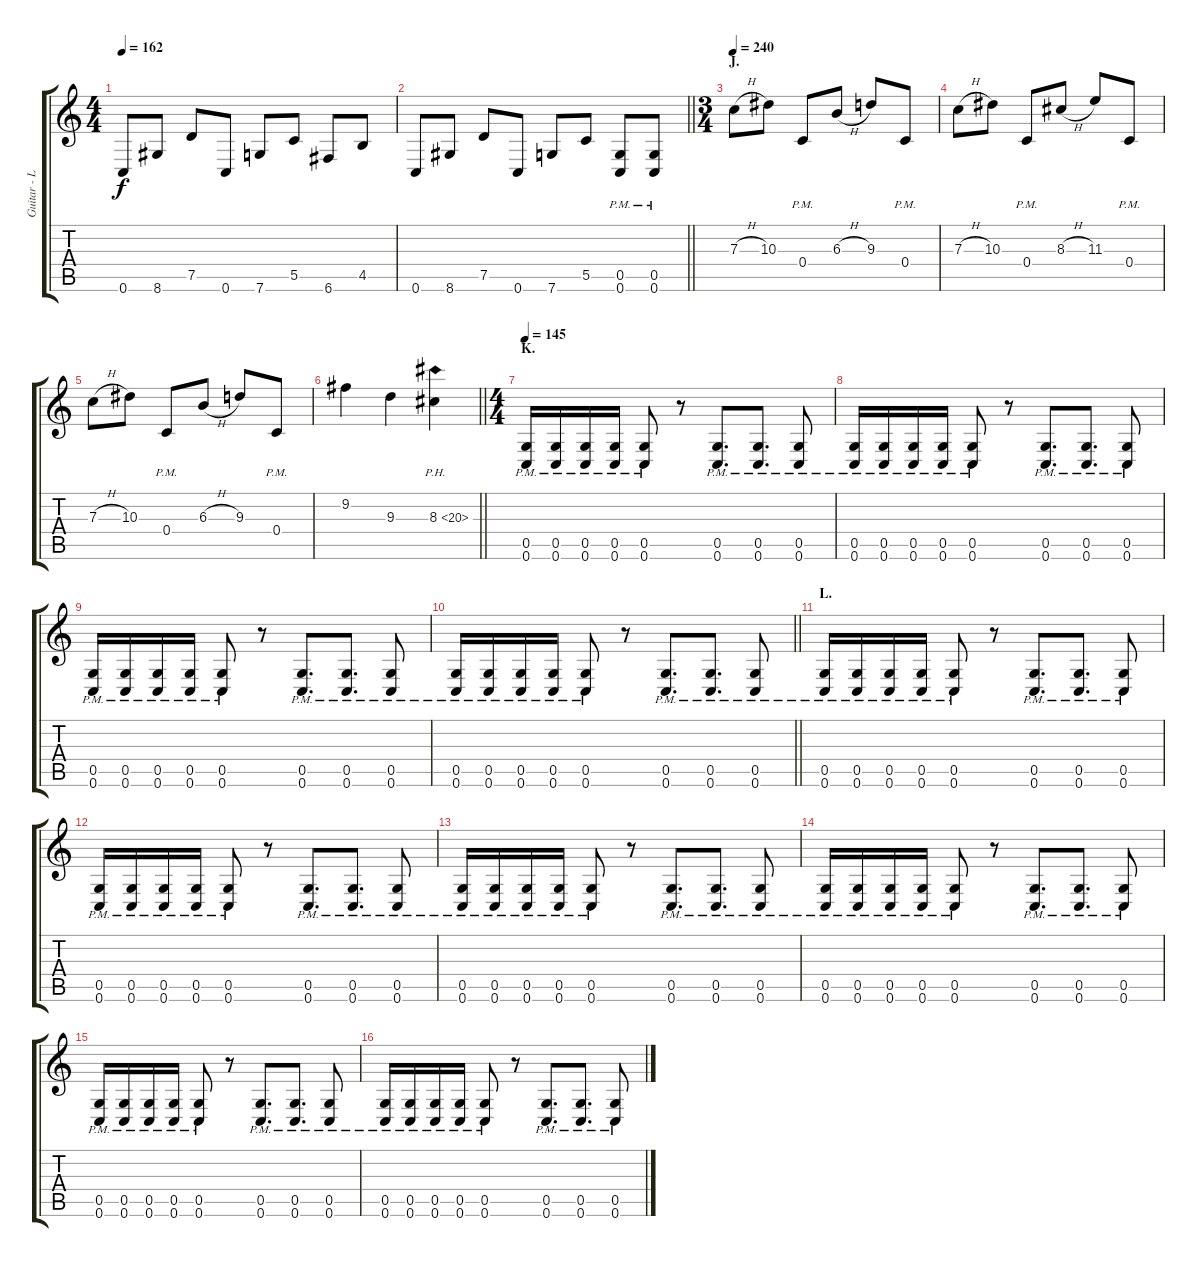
\track ("Guitar - Left" "Guitar - L") {instrument distortionguitar}
\staff {score tabs}
\tuning (D4 A3 F3 C3 G2 C2) {hide}
\ts (4 4)
\tempo 162
\clef g2
\ks c
0.6.8{dy f} 8.6.8 7.5.8 0.6.8 7.6.8 5.5.8 6.6.8 4.5.8 |
\barLineRight lightlight
0.6.8 8.6.8 7.5.8 0.6.8 7.6.8 5.5.8 (0.5{pm} 0.6{pm}).8 (0.5{pm} 0.6{pm}).8 |
\ts (3 4)
\section ("" "J.")
\tempo 240
7.3{h}.8 10.3.8 0.4{pm}.8 6.3{h}.8 9.3.8 0.4{pm}.8 |
7.3{h}.8 10.3.8 0.4{pm}.8 8.3{h}.8 11.3.8 0.4{pm}.8 |
7.3{h}.8 10.3.8 0.4{pm}.8 6.3{h}.8 9.3.8 0.4{pm}.8 |
\barLineRight lightlight
9.2.4 9.3.4 8.3{ph 12}.4 |
\ts (4 4)
\section ("" "K.")
\tempo 145
(0.5{pm} 0.6{pm}).16 (0.5{pm} 0.6{pm}).16 (0.5{pm} 0.6{pm}).16 (0.5{pm} 0.6{pm}).16 (0.5{pm} 0.6{pm}).8 r.8 (0.5{pm} 0.6{pm}).8{d} (0.5{pm} 0.6{pm}).8{d} (0.5{pm} 0.6{pm}).8 |
(0.5{pm} 0.6{pm}).16 (0.5{pm} 0.6{pm}).16 (0.5{pm} 0.6{pm}).16 (0.5{pm} 0.6{pm}).16 (0.5{pm} 0.6{pm}).8 r.8 (0.5{pm} 0.6{pm}).8{d} (0.5{pm} 0.6{pm}).8{d} (0.5{pm} 0.6{pm}).8 |
(0.5{pm} 0.6{pm}).16 (0.5{pm} 0.6{pm}).16 (0.5{pm} 0.6{pm}).16 (0.5{pm} 0.6{pm}).16 (0.5{pm} 0.6{pm}).8 r.8 (0.5{pm} 0.6{pm}).8{d} (0.5{pm} 0.6{pm}).8{d} (0.5{pm} 0.6{pm}).8 |
\barLineRight lightlight
(0.5{pm} 0.6{pm}).16 (0.5{pm} 0.6{pm}).16 (0.5{pm} 0.6{pm}).16 (0.5{pm} 0.6{pm}).16 (0.5{pm} 0.6{pm}).8 r.8 (0.5{pm} 0.6{pm}).8{d} (0.5{pm} 0.6{pm}).8{d} (0.5{pm} 0.6{pm}).8 |
\section ("" "L.")
(0.5{pm} 0.6{pm}).16 (0.5{pm} 0.6{pm}).16 (0.5{pm} 0.6{pm}).16 (0.5{pm} 0.6{pm}).16 (0.5{pm} 0.6{pm}).8 r.8 (0.5{pm} 0.6{pm}).8{d} (0.5{pm} 0.6{pm}).8{d} (0.5{pm} 0.6{pm}).8 |
(0.5{pm} 0.6{pm}).16 (0.5{pm} 0.6{pm}).16 (0.5{pm} 0.6{pm}).16 (0.5{pm} 0.6{pm}).16 (0.5{pm} 0.6{pm}).8 r.8 (0.5{pm} 0.6{pm}).8{d} (0.5{pm} 0.6{pm}).8{d} (0.5{pm} 0.6{pm}).8 |
(0.5{pm} 0.6{pm}).16 (0.5{pm} 0.6{pm}).16 (0.5{pm} 0.6{pm}).16 (0.5{pm} 0.6{pm}).16 (0.5{pm} 0.6{pm}).8 r.8 (0.5{pm} 0.6{pm}).8{d} (0.5{pm} 0.6{pm}).8{d} (0.5{pm} 0.6{pm}).8 |
(0.5{pm} 0.6{pm}).16 (0.5{pm} 0.6{pm}).16 (0.5{pm} 0.6{pm}).16 (0.5{pm} 0.6{pm}).16 (0.5{pm} 0.6{pm}).8 r.8 (0.5{pm} 0.6{pm}).8{d} (0.5{pm} 0.6{pm}).8{d} (0.5{pm} 0.6{pm}).8 |
(0.5{pm} 0.6{pm}).16 (0.5{pm} 0.6{pm}).16 (0.5{pm} 0.6{pm}).16 (0.5{pm} 0.6{pm}).16 (0.5{pm} 0.6{pm}).8 r.8 (0.5{pm} 0.6{pm}).8{d} (0.5{pm} 0.6{pm}).8{d} (0.5{pm} 0.6{pm}).8 |
(0.5{pm} 0.6{pm}).16 (0.5{pm} 0.6{pm}).16 (0.5{pm} 0.6{pm}).16 (0.5{pm} 0.6{pm}).16 (0.5{pm} 0.6{pm}).8 r.8 (0.5{pm} 0.6{pm}).8{d} (0.5{pm} 0.6{pm}).8{d} (0.5{pm} 0.6{pm}).8
